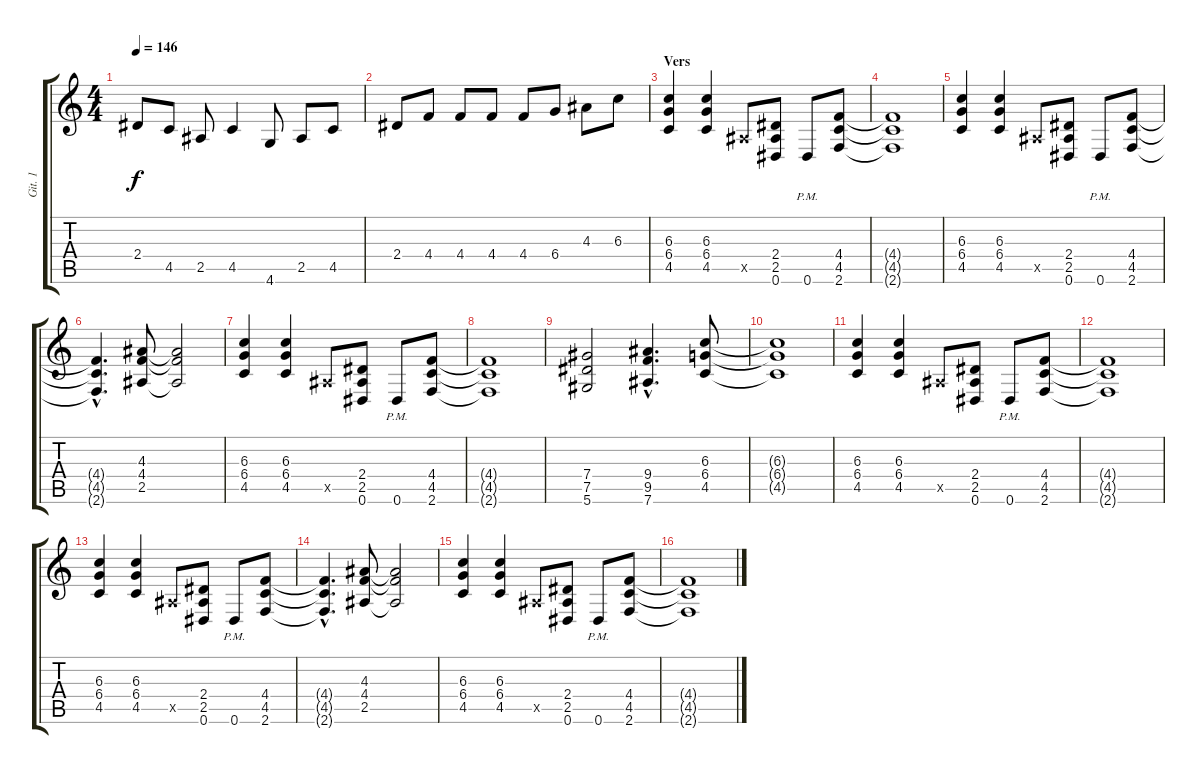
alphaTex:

\track ("Git. 1" "Git. 1") {instrument distortionguitar}
\staff {score tabs}
\tuning (Eb4 Bb3 Gb3 Db3 Ab2 Eb2) {hide}
\ts (4 4)
\tempo 146
\clef g2
\ks c
2.4.8{dy f} 4.5.8 2.5.8 4.5.4 4.6.8 2.5.8 4.5.8 |
2.4.8 4.4.8 4.4.8 4.4.8 4.4.8 6.4.8 4.3.8 6.3.8 |
\section ("" "Vers")
(6.3 6.4 4.5).4 (6.3 6.4 4.5).4 2.5{x}.8 (2.4 2.5 0.6).8 0.6{pm}.8 (4.4 4.5 2.6).8 |
(4.4{t} 4.5{t} 2.6{t}).1 |
(6.3 6.4 4.5).4 (6.3 6.4 4.5).4 2.5{x}.8 (2.4 2.5 0.6).8 0.6{pm}.8 (4.4 4.5 2.6).8 |
(4.4{hac t} 4.5{hac t} 2.6{hac t}).4{d} (4.3 4.4 2.5).8 (4.3{t} 4.4{t} 2.5{t}).2 |
(6.3 6.4 4.5).4 (6.3 6.4 4.5).4 2.5{x}.8 (2.4 2.5 0.6).8 0.6{pm}.8 (4.4 4.5 2.6).8 |
(4.4{t} 4.5{t} 2.6{t}).1 |
(7.4 7.5 5.6).2 (9.4{hac} 9.5{hac} 7.6{hac}).4{d} (6.3 6.4 4.5).8 |
(6.3{t} 6.4{t} 4.5{t}).1 |
(6.3 6.4 4.5).4 (6.3 6.4 4.5).4 2.5{x}.8 (2.4 2.5 0.6).8 0.6{pm}.8 (4.4 4.5 2.6).8 |
(4.4{t} 4.5{t} 2.6{t}).1 |
(6.3 6.4 4.5).4 (6.3 6.4 4.5).4 2.5{x}.8 (2.4 2.5 0.6).8 0.6{pm}.8 (4.4 4.5 2.6).8 |
(4.4{hac t} 4.5{hac t} 2.6{hac t}).4{d} (4.3 4.4 2.5).8 (4.3{t} 4.4{t} 2.5{t}).2 |
(6.3 6.4 4.5).4 (6.3 6.4 4.5).4 2.5{x}.8 (2.4 2.5 0.6).8 0.6{pm}.8 (4.4 4.5 2.6).8 |
(4.4{t} 4.5{t} 2.6{t}).1
